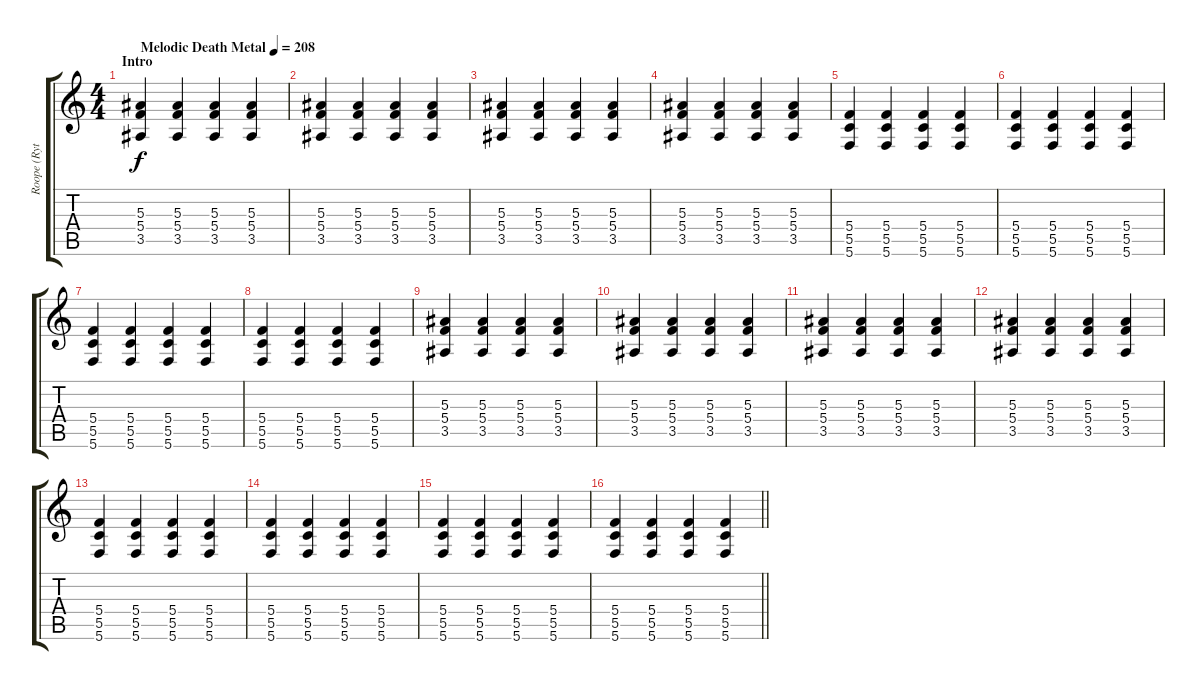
\track ("Roope (Rythm Guitar)" "Roope (Ryt") {instrument overdrivenguitar}
\staff {score tabs}
\tuning (D4 A3 F3 C3 G2 C2) {hide}
\ts (4 4)
\section ("" "Intro")
\tempo (208 "Melodic Death Metal")
\clef g2
\ks c
(5.3 5.4 3.5).4{dy f volume 13 balance 14 instrument overdrivenguitar} (5.3 5.4 3.5).4 (5.3 5.4 3.5).4 (5.3 5.4 3.5).4 |
(5.3 5.4 3.5).4 (5.3 5.4 3.5).4 (5.3 5.4 3.5).4 (5.3 5.4 3.5).4 |
(5.3 5.4 3.5).4 (5.3 5.4 3.5).4 (5.3 5.4 3.5).4 (5.3 5.4 3.5).4 |
(5.3 5.4 3.5).4 (5.3 5.4 3.5).4 (5.3 5.4 3.5).4 (5.3 5.4 3.5).4 |
(5.4 5.5 5.6).4 (5.4 5.5 5.6).4 (5.4 5.5 5.6).4 (5.4 5.5 5.6).4 |
(5.4 5.5 5.6).4 (5.4 5.5 5.6).4 (5.4 5.5 5.6).4 (5.4 5.5 5.6).4 |
(5.4 5.5 5.6).4 (5.4 5.5 5.6).4 (5.4 5.5 5.6).4 (5.4 5.5 5.6).4 |
(5.4 5.5 5.6).4 (5.4 5.5 5.6).4 (5.4 5.5 5.6).4 (5.4 5.5 5.6).4 |
(5.3 5.4 3.5).4 (5.3 5.4 3.5).4 (5.3 5.4 3.5).4 (5.3 5.4 3.5).4 |
(5.3 5.4 3.5).4 (5.3 5.4 3.5).4 (5.3 5.4 3.5).4 (5.3 5.4 3.5).4 |
(5.3 5.4 3.5).4 (5.3 5.4 3.5).4 (5.3 5.4 3.5).4 (5.3 5.4 3.5).4 |
(5.3 5.4 3.5).4 (5.3 5.4 3.5).4 (5.3 5.4 3.5).4 (5.3 5.4 3.5).4 |
(5.4 5.5 5.6).4 (5.4 5.5 5.6).4 (5.4 5.5 5.6).4 (5.4 5.5 5.6).4 |
(5.4 5.5 5.6).4 (5.4 5.5 5.6).4 (5.4 5.5 5.6).4 (5.4 5.5 5.6).4 |
(5.4 5.5 5.6).4 (5.4 5.5 5.6).4 (5.4 5.5 5.6).4 (5.4 5.5 5.6).4 |
\barLineRight lightlight
(5.4 5.5 5.6).4 (5.4 5.5 5.6).4 (5.4 5.5 5.6).4 (5.4 5.5 5.6).4
